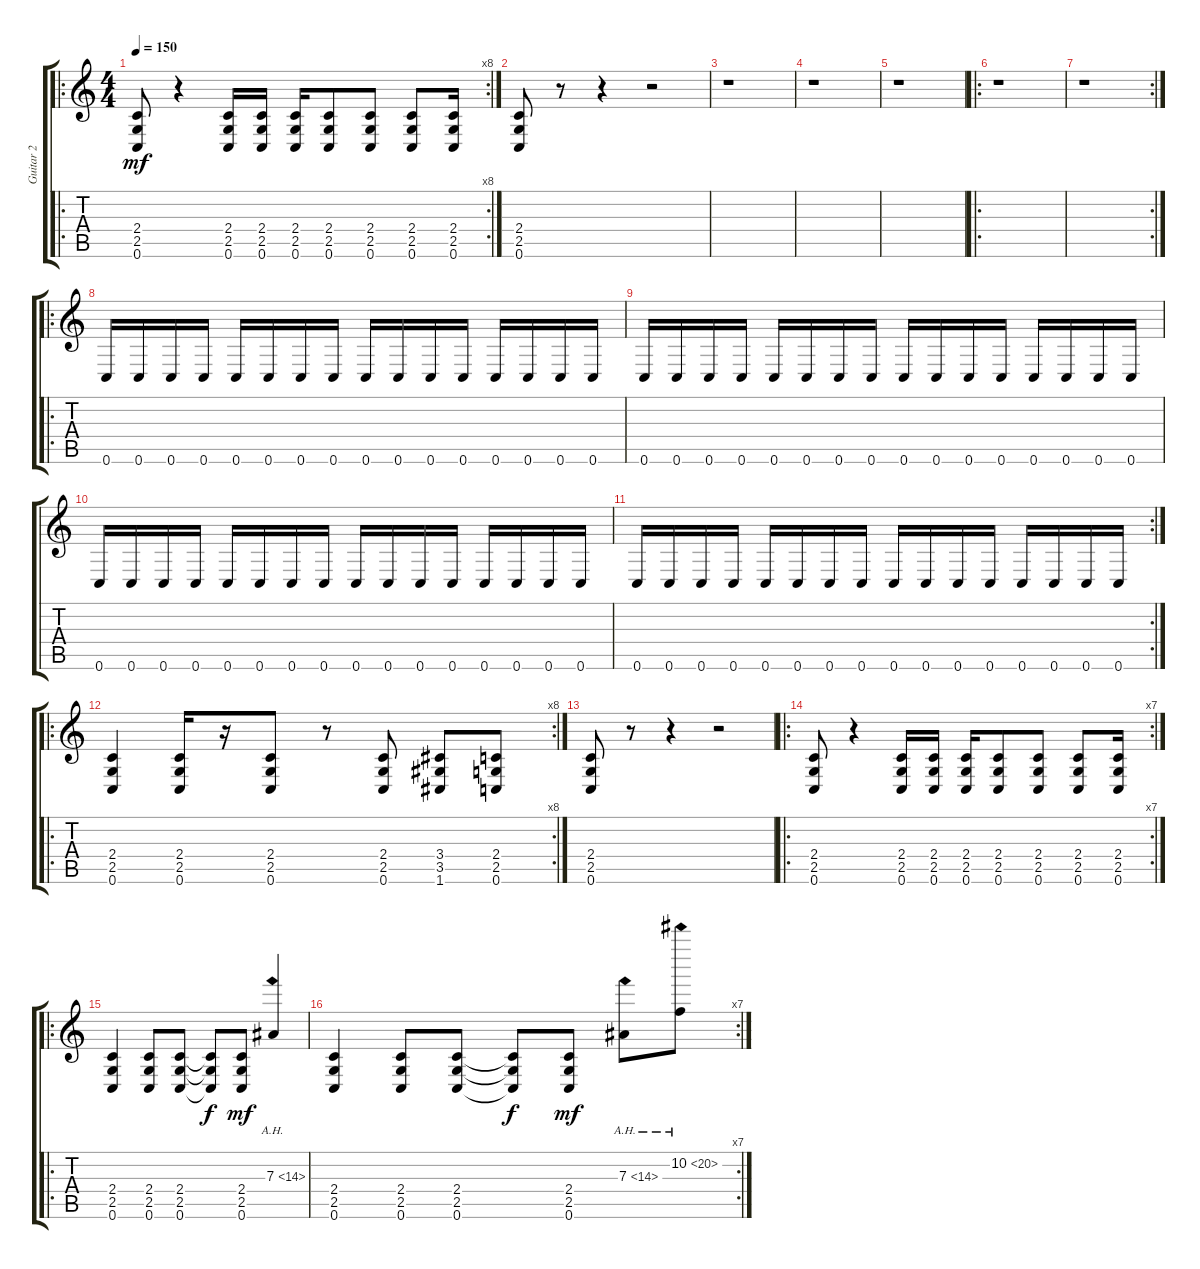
\track ("Guitar 2" "Guitar 2") {instrument overdrivenguitar}
\staff {score tabs}
\tuning (C4 G3 Eb3 Bb2 F2 C2) {hide}
\ro
\rc 8
\ts (4 4)
\tempo 150
\clef g2
\ks c
(2.4 2.5 0.6).8{dy mf} r.4 (2.4 2.5 0.6).16 (2.4 2.5 0.6).16 (2.4 2.5 0.6).16 (2.4 2.5 0.6).8 (2.4 2.5 0.6).8 (2.4 2.5 0.6).8 (2.4 2.5 0.6).16 |
(2.4 2.5 0.6).8 r.8 r.4 r.2 |
r.1 |
r.1 |
r.1 |
\ro
r.1 |
\rc 2
r.1 |
\ro
0.6.16 0.6.16 0.6.16 0.6.16 0.6.16 0.6.16 0.6.16 0.6.16 0.6.16 0.6.16 0.6.16 0.6.16 0.6.16 0.6.16 0.6.16 0.6.16 |
0.6.16 0.6.16 0.6.16 0.6.16 0.6.16 0.6.16 0.6.16 0.6.16 0.6.16 0.6.16 0.6.16 0.6.16 0.6.16 0.6.16 0.6.16 0.6.16 |
0.6.16 0.6.16 0.6.16 0.6.16 0.6.16 0.6.16 0.6.16 0.6.16 0.6.16 0.6.16 0.6.16 0.6.16 0.6.16 0.6.16 0.6.16 0.6.16 |
\rc 2
0.6.16 0.6.16 0.6.16 0.6.16 0.6.16 0.6.16 0.6.16 0.6.16 0.6.16 0.6.16 0.6.16 0.6.16 0.6.16 0.6.16 0.6.16 0.6.16 |
\ro
\rc 8
(2.4 2.5 0.6).4 (2.4 2.5 0.6).16 r.16 (2.4 2.5 0.6).8 r.8 (2.4 2.5 0.6).8 (3.4 3.5 1.6).8 (2.4 2.5 0.6).8 |
(2.4 2.5 0.6).8 r.8 r.4 r.2 |
\ro
\rc 7
(2.4 2.5 0.6).8 r.4 (2.4 2.5 0.6).16 (2.4 2.5 0.6).16 (2.4 2.5 0.6).16 (2.4 2.5 0.6).8 (2.4 2.5 0.6).8 (2.4 2.5 0.6).8 (2.4 2.5 0.6).16 |
\ro
(2.4 2.5 0.6).4 (2.4 2.5 0.6).8 (2.4 2.5 0.6).8 (2.4{t} 2.5{t} 0.6{t}).8{dy f} (2.4 2.5 0.6).8{dy mf} 7.3{ah 7}.4 |
\rc 7
(2.4 2.5 0.6).4 (2.4 2.5 0.6).8 (2.4 2.5 0.6).8 (2.4{t} 2.5{t} 0.6{t}).8{dy f} (2.4 2.5 0.6).8{dy mf} 7.3{ah 7}.8 10.2{ah 10}.8
